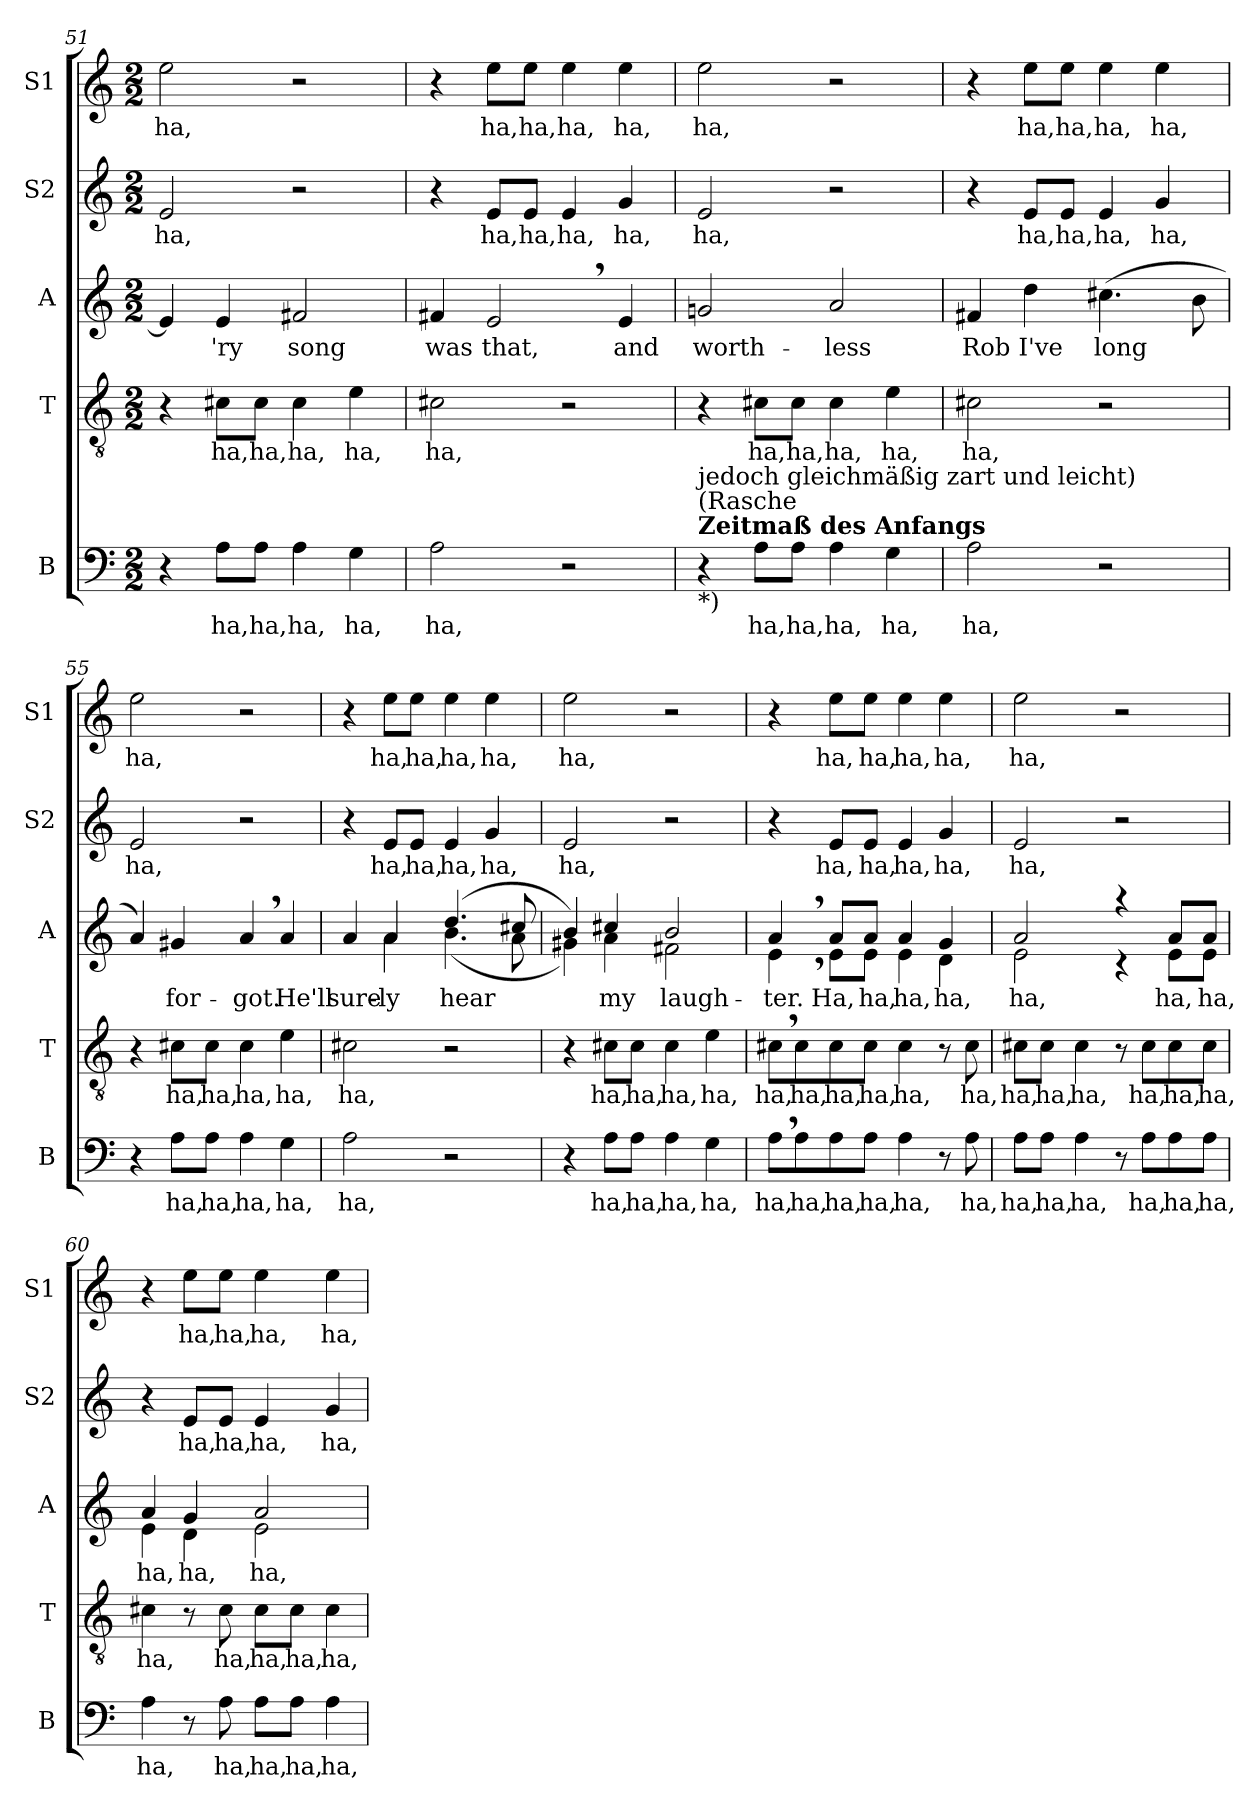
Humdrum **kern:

**kern	**text	**kern	**text	**kern	**text	**kern	**text	**kern	**text
*part5	*part5	*part4	*part4	*part3	*part3	*part2	*part2	*part1	*part1
*staff5	*staff5	*staff4	*staff4	*staff3	*staff3	*staff2	*staff2	*staff1	*staff1
*I"B	*	*I"T	*	*I"A	*	*I"S2	*	*I"S1	*
*I'B	*	*I'T	*	*I'A	*	*I'S2	*	*I'S1	*
*clefF4	*	*clefGv2	*	*clefG2	*	*clefG2	*	*clefG2	*
*k[]	*	*k[]	*	*k[]	*	*k[]	*	*k[]	*
*C:	*	*C:	*	*C:	*	*C:	*	*C:	*
*M2/2	*	*M2/2	*	*M2/2	*	*M2/2	*	*M2/2	*
=51	=51	=51	=51	=51	=51	=51	=51	=51	=51
!	!	!	!	!	!	!	!LO:LY:b	!	!LO:LY:b
4r	.	4r	.	4e/]	.	2e/	ha,	2ee\	ha,
!	!LO:LY:b	!	!LO:LY:b	!	!LO:LY:b	!	!	!	!
8A\L	ha,	8c#X\L	ha,	4e/	-'ry	.	.	.	.
!	!LO:LY:b	!	!LO:LY:b	!	!	!	!	!	!
8A\J	ha,	8c#\J	ha,	.	.	.	.	.	.
!	!LO:LY:b	!	!LO:LY:b	!	!LO:LY:b	!	!	!	!
4A\	ha,	4c#\	ha,	2f#X/	song	2r	.	2r	.
!	!LO:LY:b	!	!LO:LY:b	!	!	!	!	!	!
4G\	ha,	4e\	ha,	.	.	.	.	.	.
=52	=52	=52	=52	=52	=52	=52	=52	=52	=52
!	!LO:LY:b	!	!LO:LY:b	!	!LO:LY:b	!	!	!	!
2A\	ha,	2c#X\	ha,	4f#X/	was	4r	.	4r	.
!	!	!	!	!	!LO:LY:b	!	!LO:LY:b	!	!LO:LY:b
.	.	.	.	2e,>/	that,	8e/L	ha,	8ee\L	ha,
!	!	!	!	!	!	!	!LO:LY:b	!	!LO:LY:b
.	.	.	.	.	.	8e/J	ha,	8ee\J	ha,
!	!	!	!	!	!	!	!LO:LY:b	!	!LO:LY:b
2r	.	2r	.	.	.	4e/	ha,	4ee\	ha,
!	!	!	!	!	!LO:LY:b	!	!LO:LY:b	!	!LO:LY:b
.	.	.	.	4e/	and	4g/	ha,	4ee\	ha,
!!LO:LB:g=z
=53	=53	=53	=53	=53	=53	=53	=53	=53	=53
!LO:TX:b:t=*)	!	!	!	!	!	!	!	!	!
!LO:TX:B:t=Zeitmaß des Anfangs	!	!	!	!	!	!	!	!	!
!LO:TX:t=(Rasche	!	!	!	!	!	!	!	!	!
!LO:TX:t=jedoch gleichmäßig zart und leicht)	!	!	!	!	!	!	!	!	!
!	!	!	!	!	!LO:LY:b	!	!LO:LY:b	!	!LO:LY:b
4r	.	4r	.	2gn/	worth-	2e/	ha,	2ee\	ha,
!	!LO:LY:b	!	!LO:LY:b	!	!	!	!	!	!
8A\L	ha,	8c#X\L	ha,	.	.	.	.	.	.
!	!LO:LY:b	!	!LO:LY:b	!	!	!	!	!	!
8A\J	ha,	8c#\J	ha,	.	.	.	.	.	.
!	!LO:LY:b	!	!LO:LY:b	!	!LO:LY:b	!	!	!	!
4A\	ha,	4c#\	ha,	2a/	-less	2r	.	2r	.
!	!LO:LY:b	!	!LO:LY:b	!	!	!	!	!	!
4G\	ha,	4e\	ha,	.	.	.	.	.	.
=54	=54	=54	=54	=54	=54	=54	=54	=54	=54
!	!LO:LY:b	!	!LO:LY:b	!	!LO:LY:b	!	!	!	!
2A\	ha,	2c#X\	ha,	4f#X/	Rob	4r	.	4r	.
!	!	!	!	!	!LO:LY:b	!	!LO:LY:b	!	!LO:LY:b
.	.	.	.	4dd\	I've	8e/L	ha,	8ee\L	ha,
!	!	!	!	!	!	!	!LO:LY:b	!	!LO:LY:b
.	.	.	.	.	.	8e/J	ha,	8ee\J	ha,
!	!	!	!	!	!LO:LY:b	!	!LO:LY:b	!	!LO:LY:b
2r	.	2r	.	(>4.cc#X\	long	4e/	ha,	4ee\	ha,
!	!	!	!	!	!	!	!LO:LY:b	!	!LO:LY:b
.	.	.	.	.	.	4g/	ha,	4ee\	ha,
.	.	.	.	8b\	.	.	.	.	.
=55	=55	=55	=55	=55	=55	=55	=55	=55	=55
!	!	!	!	!	!	!	!LO:LY:b	!	!LO:LY:b
4r	.	4r	.	4a/)	.	2e/	ha,	2ee\	ha,
!	!LO:LY:b	!	!LO:LY:b	!	!LO:LY:b	!	!	!	!
8A\L	ha,	8c#X\L	ha,	4g#X/	for-	.	.	.	.
!	!LO:LY:b	!	!LO:LY:b	!	!	!	!	!	!
8A\J	ha,	8c#\J	ha,	.	.	.	.	.	.
!	!LO:LY:b	!	!LO:LY:b	!	!LO:LY:b	!	!	!	!
4A\	ha,	4c#\	ha,	4a,>/	-got.	2r	.	2r	.
!	!LO:LY:b	!	!LO:LY:b	!	!LO:LY:b	!	!	!	!
4G\	ha,	4e\	ha,	4a/	He'll	.	.	.	.
=56	=56	=56	=56	=56	=56	=56	=56	=56	=56
!	!LO:LY:b	!	!LO:LY:b	!	!LO:LY:b	!	!	!	!
*	*	*	*	*^	*	*	*	*	*
2A\	ha,	2c#X\	ha,	4a/	4ryy	sure-	4r	.	4r	.
!	!	!	!	!	!	!LO:LY:b	!	!LO:LY:b	!	!LO:LY:b
.	.	.	.	4a/	4a\	-ly	8e/L	ha,	8ee\L	ha,
!	!	!	!	!	!	!	!	!LO:LY:b	!	!LO:LY:b
.	.	.	.	.	.	.	8e/J	ha,	8ee\J	ha,
!	!	!	!	!	!	!LO:LY:b	!	!LO:LY:b	!	!LO:LY:b
2r	.	2r	.	(4.dd/	(<4.b\	hear	4e/	ha,	4ee\	ha,
!	!	!	!	!	!	!	!	!LO:LY:b	!	!LO:LY:b
.	.	.	.	.	.	.	4g/	ha,	4ee\	ha,
.	.	.	.	8cc#X/	8a\	.	.	.	.	.
=57	=57	=57	=57	=57	=57	=57	=57	=57	=57	=57
!	!	!	!	!	!	!	!	!LO:LY:b	!	!LO:LY:b
4r	.	4r	.	4b/)	4g#X\)	.	2e/	ha,	2ee\	ha,
!	!LO:LY:b	!	!LO:LY:b	!	!	!LO:LY:b	!	!	!	!
8A\L	ha,	8c#X\L	ha,	4cc#X/	4a\	my	.	.	.	.
!	!LO:LY:b	!	!LO:LY:b	!	!	!	!	!	!	!
8A\J	ha,	8c#\J	ha,	.	.	.	.	.	.	.
!	!LO:LY:b	!	!LO:LY:b	!	!	!LO:LY:b	!	!	!	!
4A\	ha,	4c#\	ha,	2b/	2f#X\	laugh-	2r	.	2r	.
!	!LO:LY:b	!	!LO:LY:b	!	!	!	!	!	!	!
4G\	ha,	4e\	ha,	.	.	.	.	.	.	.
=58	=58	=58	=58	=58	=58	=58	=58	=58	=58	=58
!	!LO:LY:b	!	!LO:LY:b	!	!	!LO:LY:b	!	!	!	!
8A,>\L	ha,	8c#X,>\L	ha,	4a,>/	4e,<\	-ter.	4r	.	4r	.
!	!LO:LY:b	!	!LO:LY:b	!	!	!	!	!	!	!
8A\	ha,	8c#\	ha,	.	.	.	.	.	.	.
!	!LO:LY:b	!	!LO:LY:b	!	!	!LO:LY:b	!	!LO:LY:b	!	!LO:LY:b
8A\	ha,	8c#\	ha,	8a/L	8e\L	Ha,	8e/L	ha,	8ee\L	ha,
!	!LO:LY:b	!	!LO:LY:b	!	!	!LO:LY:b	!	!LO:LY:b	!	!LO:LY:b
8A\J	ha,	8c#\J	ha,	8a/J	8e\J	ha,	8e/J	ha,	8ee\J	ha,
!	!LO:LY:b	!	!LO:LY:b	!	!	!LO:LY:b	!	!LO:LY:b	!	!LO:LY:b
4A\	ha,	4c#\	ha,	4a/	4e\	ha,	4e/	ha,	4ee\	ha,
!	!	!	!	!	!	!LO:LY:b	!	!LO:LY:b	!	!LO:LY:b
8r	.	8r	.	4g/	4d\	ha,	4g/	ha,	4ee\	ha,
!	!LO:LY:b	!	!LO:LY:b	!	!	!	!	!	!	!
8A\	ha,	8c#\	ha,	.	.	.	.	.	.	.
!!LO:PB:g=z
=59	=59	=59	=59	=59	=59	=59	=59	=59	=59	=59
!	!LO:LY:b	!	!LO:LY:b	!	!	!LO:LY:b	!	!LO:LY:b	!	!LO:LY:b
8A\L	ha,	8c#X\L	ha,	2a/	2e\	ha,	2e/	ha,	2ee\	ha,
!	!LO:LY:b	!	!LO:LY:b	!	!	!	!	!	!	!
8A\J	ha,	8c#\J	ha,	.	.	.	.	.	.	.
!	!LO:LY:b	!	!LO:LY:b	!	!	!	!	!	!	!
4A\	ha,	4c#\	ha,	.	.	.	.	.	.	.
8r	.	8r	.	4raa	4rc	.	2r	.	2r	.
!	!LO:LY:b	!	!LO:LY:b	!	!	!	!	!	!	!
8A\L	ha,	8c#\L	ha,	.	.	.	.	.	.	.
!	!LO:LY:b	!	!LO:LY:b	!	!	!LO:LY:b	!	!	!	!
8A\	ha,	8c#\	ha,	8a/L	8e\L	ha,	.	.	.	.
!	!LO:LY:b	!	!LO:LY:b	!	!	!LO:LY:b	!	!	!	!
8A\J	ha,	8c#\J	ha,	8a/J	8e\J	ha,	.	.	.	.
=60	=60	=60	=60	=60	=60	=60	=60	=60	=60	=60
!	!LO:LY:b	!	!LO:LY:b	!	!	!LO:LY:b	!	!	!	!
4A\	ha,	4c#X\	ha,	4a/	4e\	ha,	4r	.	4r	.
!	!	!	!	!	!	!LO:LY:b	!	!LO:LY:b	!	!LO:LY:b
8r	.	8r	.	4g/	4d\	ha,	8e/L	ha,	8ee\L	ha,
!	!LO:LY:b	!	!LO:LY:b	!	!	!	!	!LO:LY:b	!	!LO:LY:b
8A\	ha,	8c#\	ha,	.	.	.	8e/J	ha,	8ee\J	ha,
!	!LO:LY:b	!	!LO:LY:b	!	!	!LO:LY:b	!	!LO:LY:b	!	!LO:LY:b
8A\L	ha,	8c#\L	ha,	2a/	2e\	ha,	4e/	ha,	4ee\	ha,
!	!LO:LY:b	!	!LO:LY:b	!	!	!	!	!	!	!
8A\J	ha,	8c#\J	ha,	.	.	.	.	.	.	.
!	!LO:LY:b	!	!LO:LY:b	!	!	!	!	!LO:LY:b	!	!LO:LY:b
4A\	ha,	4c#\	ha,	.	.	.	4g/	ha,	4ee\	ha,
*	*	*	*	*v	*v	*	*	*	*	*
=	=	=	=	=	=	=	=	=	=
*-	*-	*-	*-	*-	*-	*-	*-	*-	*-
